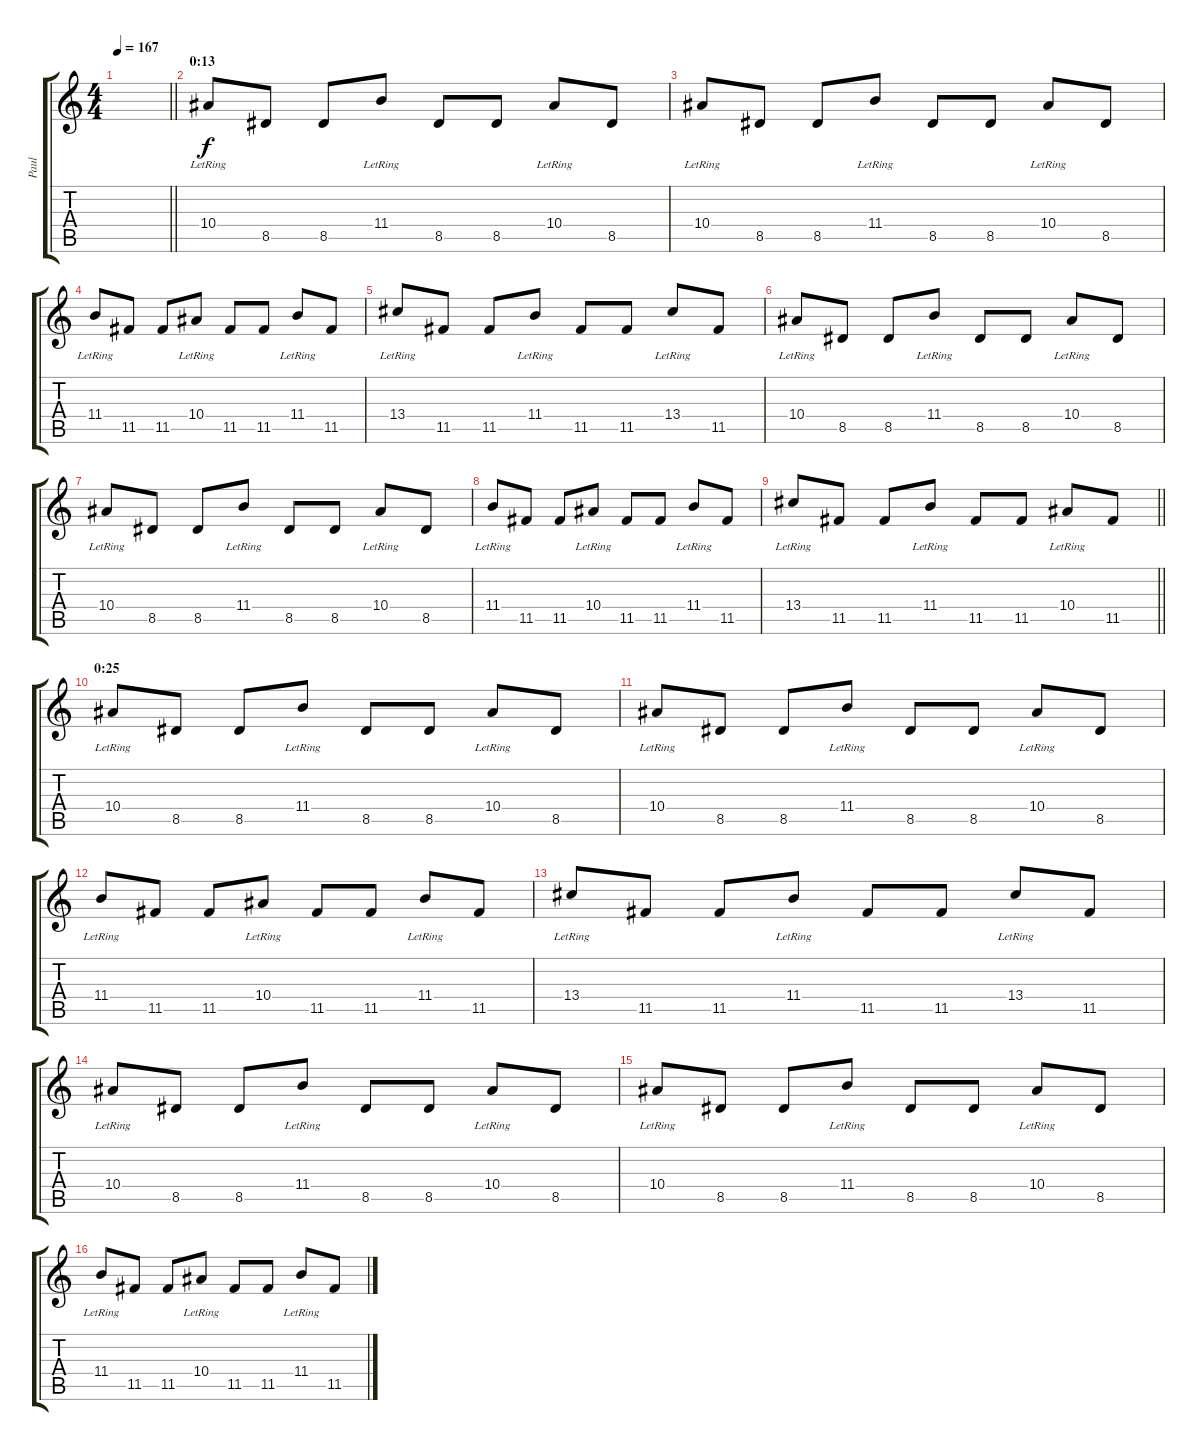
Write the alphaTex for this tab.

\track ("Paul" "Paul") {instrument distortionguitar}
\staff {score tabs}
\tuning (D4 A3 F3 C3 G2 D2) {hide}
\ts (4 4)
\tempo 167
\clef g2
\barLineRight lightlight
\ks c
|
\section ("" "0:13")
10.4{lr}.8{instrument distortionguitar} 8.5.8 8.5.8 11.4{lr}.8 8.5.8 8.5.8 10.4{lr}.8 8.5.8 |
10.4{lr}.8 8.5.8 8.5.8 11.4{lr}.8 8.5.8 8.5.8 10.4{lr}.8 8.5.8 |
11.4{lr}.8 11.5.8 11.5.8 10.4{lr}.8 11.5.8 11.5.8 11.4{lr}.8 11.5.8 |
13.4{lr}.8 11.5.8 11.5.8 11.4{lr}.8 11.5.8 11.5.8 13.4{lr}.8 11.5.8 |
10.4{lr}.8 8.5.8 8.5.8 11.4{lr}.8 8.5.8 8.5.8 10.4{lr}.8 8.5.8 |
10.4{lr}.8 8.5.8 8.5.8 11.4{lr}.8 8.5.8 8.5.8 10.4{lr}.8 8.5.8 |
11.4{lr}.8 11.5.8 11.5.8 10.4{lr}.8 11.5.8 11.5.8 11.4{lr}.8 11.5.8 |
\barLineRight lightlight
13.4{lr}.8 11.5.8 11.5.8 11.4{lr}.8 11.5.8 11.5.8 10.4{lr}.8 11.5.8 |
\section ("" "0:25")
10.4{lr}.8 8.5.8 8.5.8 11.4{lr}.8 8.5.8 8.5.8 10.4{lr}.8 8.5.8 |
10.4{lr}.8 8.5.8 8.5.8 11.4{lr}.8 8.5.8 8.5.8 10.4{lr}.8 8.5.8 |
11.4{lr}.8 11.5.8 11.5.8 10.4{lr}.8 11.5.8 11.5.8 11.4{lr}.8 11.5.8 |
13.4{lr}.8 11.5.8 11.5.8 11.4{lr}.8 11.5.8 11.5.8 13.4{lr}.8 11.5.8 |
10.4{lr}.8 8.5.8 8.5.8 11.4{lr}.8 8.5.8 8.5.8 10.4{lr}.8 8.5.8 |
10.4{lr}.8 8.5.8 8.5.8 11.4{lr}.8 8.5.8 8.5.8 10.4{lr}.8 8.5.8 |
11.4{lr}.8 11.5.8 11.5.8 10.4{lr}.8 11.5.8 11.5.8 11.4{lr}.8 11.5.8
